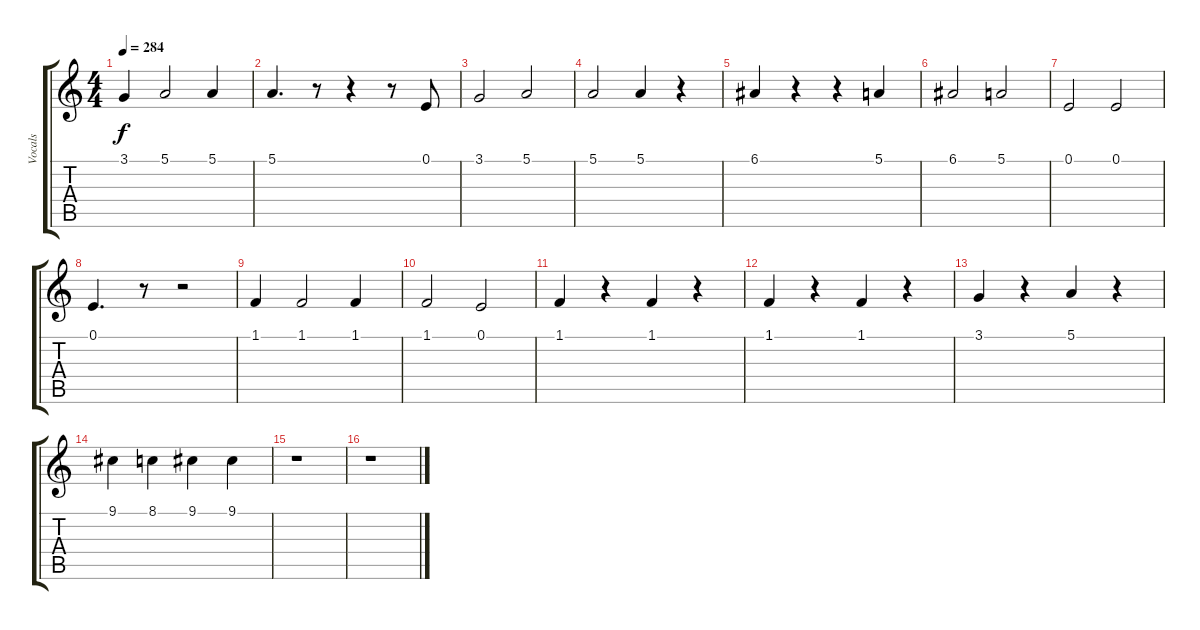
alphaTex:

\track ("Vocals" "Vocals") {instrument voiceoohs}
\staff {score tabs}
\tuning (E4 B3 G3 D3 A2 E2) {hide}
\ts (4 4)
\tempo 284
\clef g2
\ks c
3.1.4{dy f} 5.1.2 5.1.4 |
5.1.4{d} r.8 r.4 r.8 0.1.8 |
3.1.2 5.1.2 |
5.1.2 5.1.4 r.4 |
6.1.4 r.4 r.4 5.1.4 |
6.1.2 5.1.2 |
0.1.2 0.1.2 |
0.1.4{d} r.8 r.2 |
1.1.4 1.1.2 1.1.4 |
1.1.2 0.1.2 |
1.1.4 r.4 1.1.4 r.4 |
1.1.4 r.4 1.1.4 r.4 |
3.1.4 r.4 5.1.4 r.4 |
9.1.4 8.1.4 9.1.4 9.1.4 |
r.1 |
r.1
